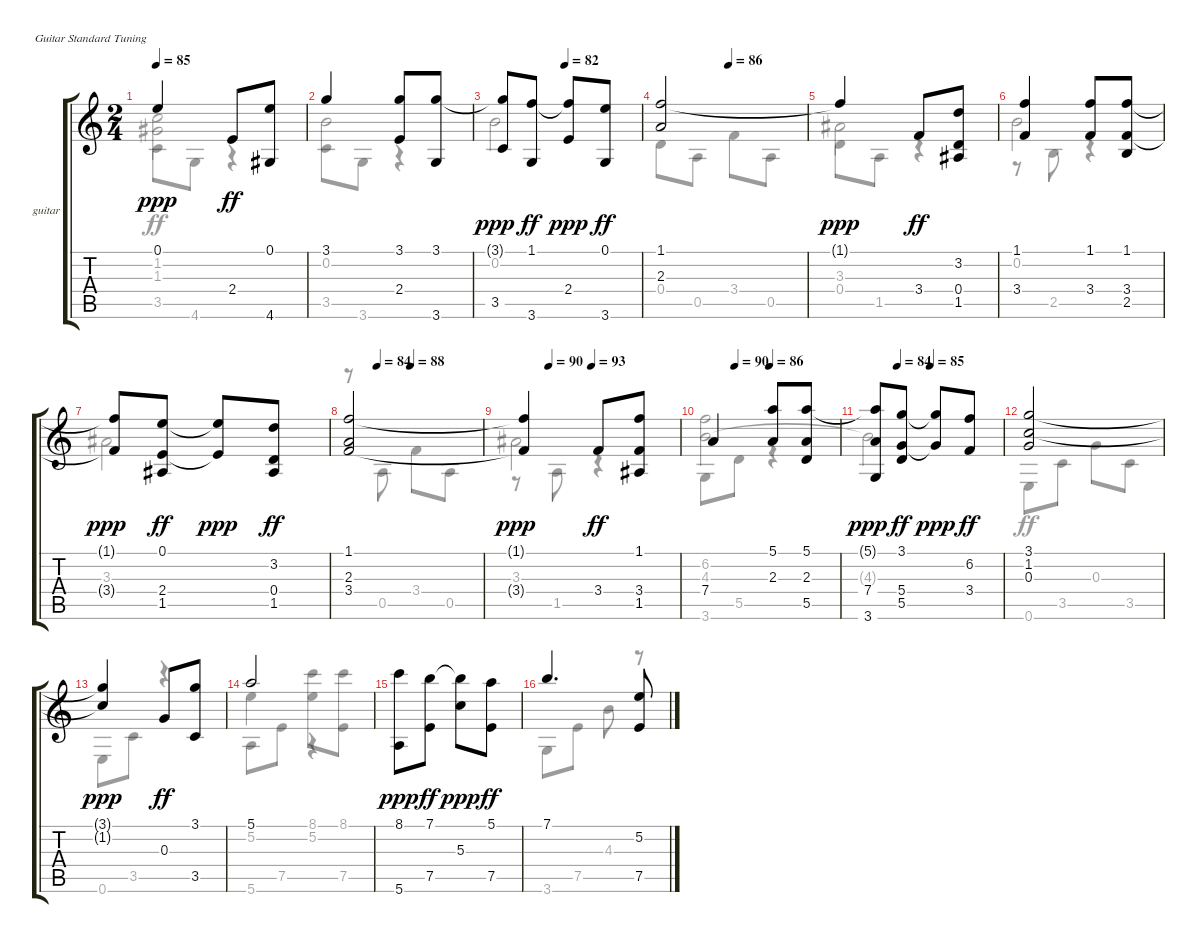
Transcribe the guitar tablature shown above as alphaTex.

\bracketExtendMode groupsimilarinstruments
\firstSystemTrackNameOrientation horizontal
\otherSystemsTrackNameOrientation horizontal
\track ("guitar" "guitar") {instrument acousticguitarsteel}
\staff {score tabs}
\tuning (E4 B3 G3 D3 A2 E2)
\voice
\ts (2 4)
\tempo 85
\clef g2
\ks c
0.1{t}.4{dy ppp} 2.4.8{dy ff} (0.1 4.6).8 |
3.1.4 (3.1 2.4).8 (3.1 3.6).8 |
\tempo (82 0.46875)
(3.1{t} 3.5).8{dy ppp} (1.1 3.6).8{dy ff} (1.1{t} 2.4).8{dy ppp} (0.1 3.6).8{dy ff} |
\tempo (86 0.46875)
(1.1 2.3).2 |
1.1{t}.4{dy ppp} 3.4.8{dy ff} (3.2 0.4 1.5).8 |
(1.1 3.4).4 (1.1 3.4).8 (1.1 3.4 2.5).8 |
(1.1{t} 3.4{t}).8{dy ppp} (0.1 2.4 1.5).8{dy ff} (0.1{t} 2.4{t}).8{dy ppp} (3.2 0.4 1.5).8{dy ff} |
\tempo (84 0.21875)
\tempo (88 0.46875)
(1.1 2.3 3.4).2 |
\tempo (90 0.1875)
\tempo (93 0.453125)
(1.1{t} 3.4{t}).4{dy ppp} 3.4.8{dy ff} (1.1 3.4 1.5).8 |
\tempo (90 0.203125)
\tempo (86 0.46875)
7.4.4 (5.1 2.3).8 (5.1 2.3 5.5).8 |
\tempo (84 0.203125)
\tempo (85 0.453125)
(5.1{t} 7.4 3.6).8{dy ppp} (3.1 5.4 5.5).8{dy ff} (3.1{t} 5.4{t}).8{dy ppp} (6.2 3.4).8{dy ff} |
(3.1 1.2 0.3).2 |
(3.1{t} 1.2{t}).4{dy ppp} 0.3.8{dy ff} (3.1 3.5).8 |
5.1.2 |
(8.1 5.6).8{dy ppp} (7.1 7.5).8{dy ff} (7.1{t} 5.3).8{dy ppp} (5.1 7.5).8{dy ff} |
7.1.4{d} (5.2 7.5).8
\voice
\clef g2
\ottava regular
\simile none
\ks c
(1.2 1.3).2{dy ff} |
0.2.2 |
0.2.2 |
0.4.8 0.5.8 3.4.8 0.5.8 |
3.3.2 |
0.2.2 |
3.3.2 |
r.8 0.5.8 3.4.8 0.5.8 |
3.3.2 |
(6.2 4.3).2 |
4.3{t}.2{dy ppp} |
0.6.8{dy ff} 3.5.8 0.3.8 3.5.8 |
0.6.8 3.5.8 r.4 |
5.2.4 (8.1 5.2).8 (8.1 7.5).8 |
|
3.6.8 7.5.8 4.3.8 r.8
\voice
\clef g2
\ottava regular
\simile none
\ks c
3.5.8{dy ff} 4.6.8 r.4 |
3.5.8 3.6.8 r.4 |
|
|
0.4.8 1.5.8 r.4 |
r.8 2.5.8 r.4 |
|
|
r.8 1.5.8 r.4 |
3.6.8 5.5.8 r.4 |
|
|
|
5.6.8 7.5.8 r.4 |
|
